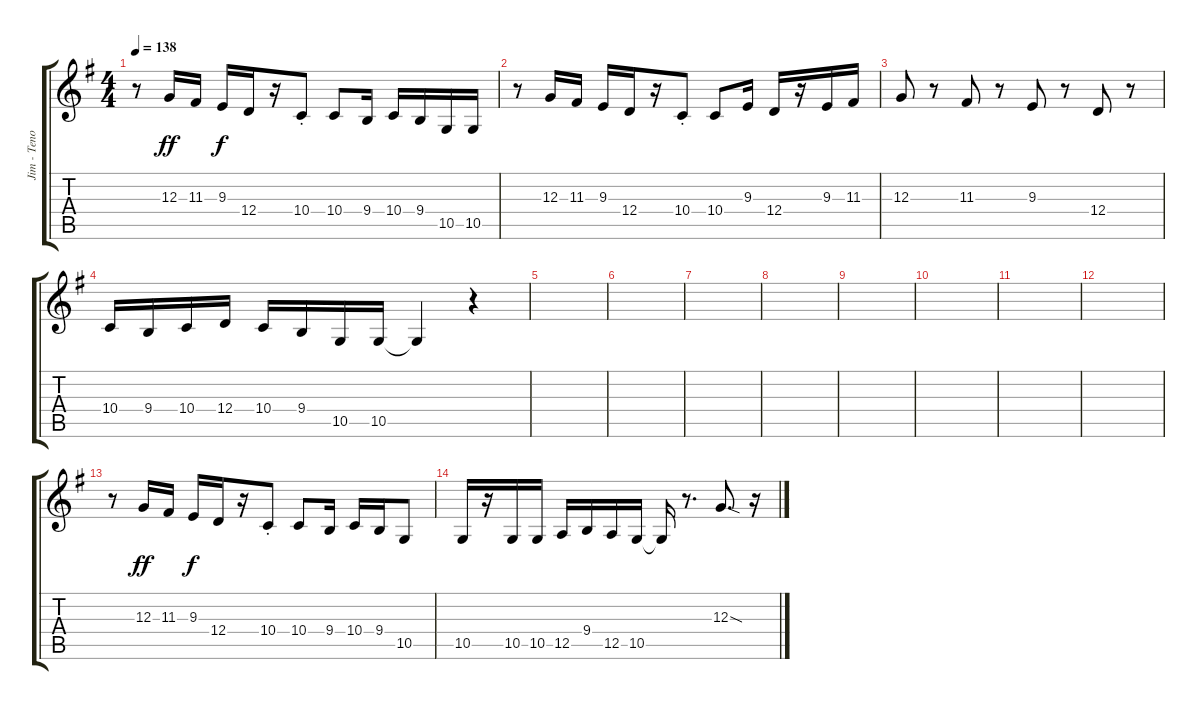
\track ("Jim - Tenor Sax" "Jim - Teno") {instrument tenorsax}
\staff {score tabs}
\tuning (E4 B3 G3 D3 A2 E2) {hide}
\ts (4 4)
\tempo 138
\clef g2
\ks g
r.8{dy f} 12.3.16{dy ff} 11.3.16 9.3.16{dy f} 12.4.16 r.16 10.4{st}.8 10.4.8 9.4.16 10.4.16 9.4.16 10.5.16 10.5.16 |
r.8 12.3.16 11.3.16 9.3.16 12.4.16 r.16 10.4{st}.8 10.4.8 9.3.16 12.4.16 r.16 9.3.16 11.3.16 |
12.3.8 r.8 11.3.8 r.8 9.3.8 r.8 12.4.8 r.8 |
10.4.16 9.4.16 10.4.16 12.4.16 10.4.16 9.4.16 10.5.16 10.5.16 10.5{t}.4 r.4 |
|
|
|
|
|
|
|
|
r.8 12.3.16{dy ff} 11.3.16 9.3.16{dy f} 12.4.16 r.16 10.4{st}.8 10.4.8 9.4.16 10.4.16 9.4.16 10.5.8 |
10.5.16 r.16 10.5.16 10.5.16 12.5.16 9.4.16 12.5.16 10.5.16 10.5{t}.16 r.8{d} 12.3{sod}.8{d} r.16
